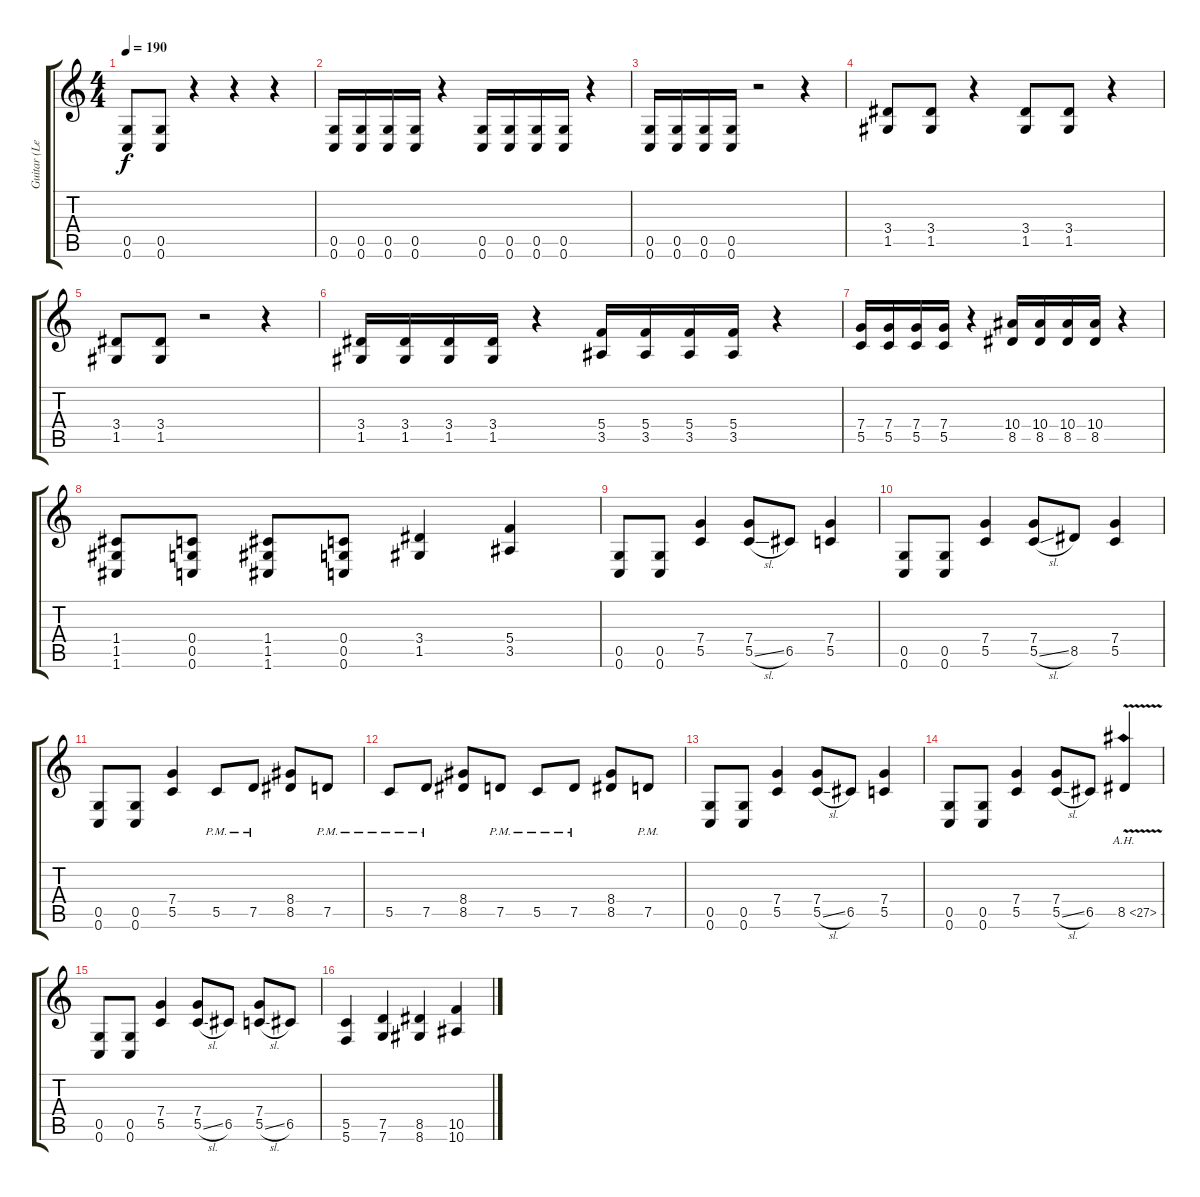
\track ("Guitar (Lead)" "Guitar (Le") {instrument overdrivenguitar}
\staff {score tabs}
\tuning (D4 A3 F3 C3 G2 C2) {hide}
\ts (4 4)
\tempo 190
\clef g2
\ks c
(0.5 0.6).8{dy f} (0.5 0.6).8 r.4 r.4 r.4 |
(0.5 0.6).16 (0.5 0.6).16 (0.5 0.6).16 (0.5 0.6).16 r.4 (0.5 0.6).16 (0.5 0.6).16 (0.5 0.6).16 (0.5 0.6).16 r.4 |
(0.5 0.6).16 (0.5 0.6).16 (0.5 0.6).16 (0.5 0.6).16 r.2 r.4 |
(3.4 1.5).8 (3.4 1.5).8 r.4 (3.4 1.5).8 (3.4 1.5).8 r.4 |
(3.4 1.5).8 (3.4 1.5).8 r.2 r.4 |
(3.4 1.5).16 (3.4 1.5).16 (3.4 1.5).16 (3.4 1.5).16 r.4 (5.4 3.5).16 (5.4 3.5).16 (5.4 3.5).16 (5.4 3.5).16 r.4 |
(7.4 5.5).16 (7.4 5.5).16 (7.4 5.5).16 (7.4 5.5).16 r.4 (10.4 8.5).16 (10.4 8.5).16 (10.4 8.5).16 (10.4 8.5).16 r.4 |
(1.4 1.5 1.6).8 (0.4 0.5 0.6).8 (1.4 1.5 1.6).8 (0.4 0.5 0.6).8 (3.4 1.5).4 (5.4 3.5).4 |
(0.5 0.6).8 (0.5 0.6).8 (7.4 5.5).4 (7.4 5.5{sl}).8 6.5.8 (7.4 5.5).4 |
(0.5 0.6).8 (0.5 0.6).8 (7.4 5.5).4 (7.4 5.5{sl}).8 8.5.8 (7.4 5.5).4 |
(0.5 0.6).8 (0.5 0.6).8 (7.4 5.5).4 5.5{pm}.8 7.5{pm}.8 (8.4 8.5).8 7.5{pm}.8 |
5.5{pm}.8 7.5{pm}.8 (8.4 8.5).8 7.5{pm}.8 5.5{pm}.8 7.5{pm}.8 (8.4 8.5).8 7.5{pm}.8 |
(0.5 0.6).8 (0.5 0.6).8 (7.4 5.5).4 (7.4 5.5{sl}).8 6.5.8 (7.4 5.5).4 |
(0.5 0.6).8 (0.5 0.6).8 (7.4 5.5).4 (7.4 5.5{sl}).8 6.5.8 8.5{ah 19 v}.4 |
(0.5 0.6).8 (0.5 0.6).8 (7.4 5.5).4 (7.4 5.5{sl}).8 6.5.8 (7.4 5.5{sl}).8 6.5.8 |
(5.5 5.6).4 (7.5 7.6).4 (8.5 8.6).4 (10.5 10.6).4
